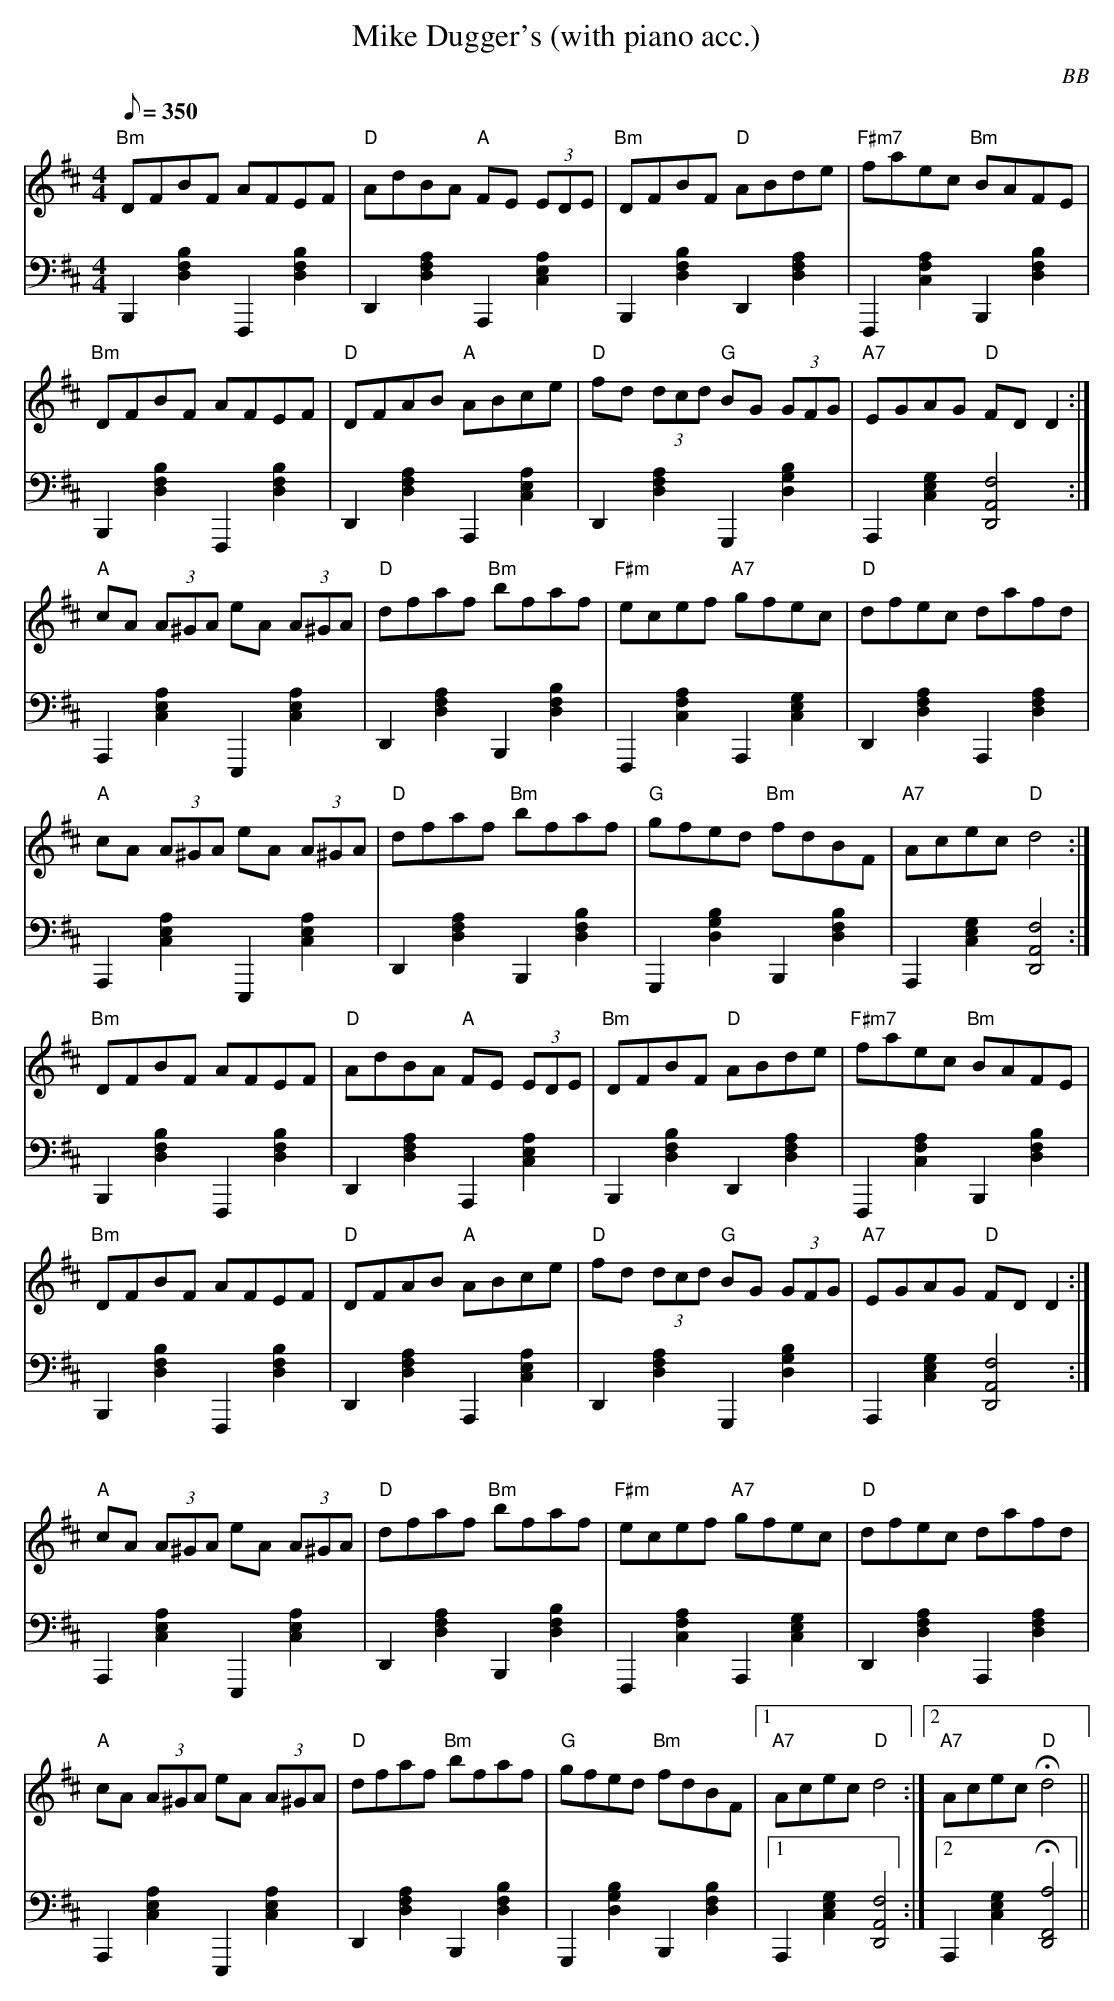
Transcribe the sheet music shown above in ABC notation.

X:1
T: Mike Dugger's (with piano acc.)
C: BB
M: 4/4
Q: 1/8=350
L: 1/8
V: 1 program 1 21 %acc
V: 2 volume=70 clef=bass m=D program 1 01
K: D
[V:1] "Bm"DFBF AFEF|"D"AdBA "A"FE (3EDE|"Bm"DFBF "D"ABde|"F#m7"faec "Bm"BAFE|
[V:2] B,,2[F2B2D2]F,,2[F2D2B2]|D,2[A2D2F2]A,,2[A2C2E2]|B,,2[F2B2D2]D,2[A2D2F2]|\
F,,2[A2C2F2]B,,2[F2B2D2]|
[V:1] "Bm"DFBF AFEF|"D"DFAB "A"ABce|"D"fd (3dcd "G"BG (3GFG|"A7"EGAG "D"FD D2 :|
[V:2] B,,2[F2B2D2]F,,2[F2D2B2]|D,2[A2D2F2]A,,2[A2C2E2]|D,2[A2D2F2]G,,2[G2B2D2]|\
A,,2[G2C2E2][D,4F4A,4]:|
[V:1] "A"cA (3A^GA eA (3A^GA|"D"dfaf "Bm"bfaf|"F#m"ecef "A7"gfec|"D"dfec dafd|
[V:2] A,,2[A2C2E2]E,,2[E2C2A2]|D,2[A2D2F2]B,,2[F2B2D2]|F,,2[A2C2F2]A,,2[G2C2E2]|\
D,2[A2D2F2]A,,2[A2D2F2]|
[V:1] "A"cA (3A^GA eA (3A^GA|"D"dfaf "Bm"bfaf|"G"gfed "Bm"fdBF|"A7"Acec"D"d4 :|
[V:2] A,,2[A2C2E2]E,,2[E2C2A2]|D,2[A2D2F2]B,,2[F2B2D2]|G,,2[G2B2D2]B,,2[F2B2D2]|\
A,,2[G2C2E2][D,4F4A,4] :|
[V:1] "Bm"DFBF AFEF|"D"AdBA "A"FE (3EDE|"Bm"DFBF "D"ABde|"F#m7"faec "Bm"BAFE|
[V:2] B,,2[F2B2D2]F,,2[F2D2B2]|D,2[A2D2F2]A,,2[A2C2E2]|B,,2[F2B2D2]D,2[A2D2F2]|\
F,,2[A2C2F2]B,,2[F2B2D2]|
[V:1] "Bm"DFBF AFEF|"D"DFAB "A"ABce|"D"fd (3dcd "G"BG (3GFG|"A7"EGAG "D"FD D2 :|
[V:2] B,,2[F2B2D2]F,,2[F2D2B2]|D,2[A2D2F2]A,,2[A2C2E2]|D,2[A2D2F2]G,,2[G2B2D2]|\
A,,2[G2C2E2][D,4F4A,4] :|
[V:1] "A"cA (3A^GA eA (3A^GA|"D"dfaf "Bm"bfaf|"F#m"ecef "A7"gfec|"D"dfec dafd|
[V:2] A,,2[A2C2E2]E,,2[E2C2A2]|D,2[A2D2F2]B,,2[F2B2D2]|F,,2[A2C2F2]A,,2[G2C2E2]|\
D,2[A2D2F2]A,,2[A2D2F2]|
[V:1] "A"cA (3A^GA eA (3A^GA|"D"dfaf "Bm"bfaf|"G"gfed "Bm"fdBF|1 "A7"Acec"D"d4 :|2\
"A7"Acec "D" Hd4 ||
[V:2] A,,2[A2C2E2]E,,2[E2C2A2]|D,2[A2D2F2]B,,2[F2B2D2]|G,,2[G2B2D2]B,,2[F2B2D2]|1\
A,,2[G2C2E2][D,4F4A,4] :|2 A,,2[G2C2E2]H[D,4A4F,4] ||
